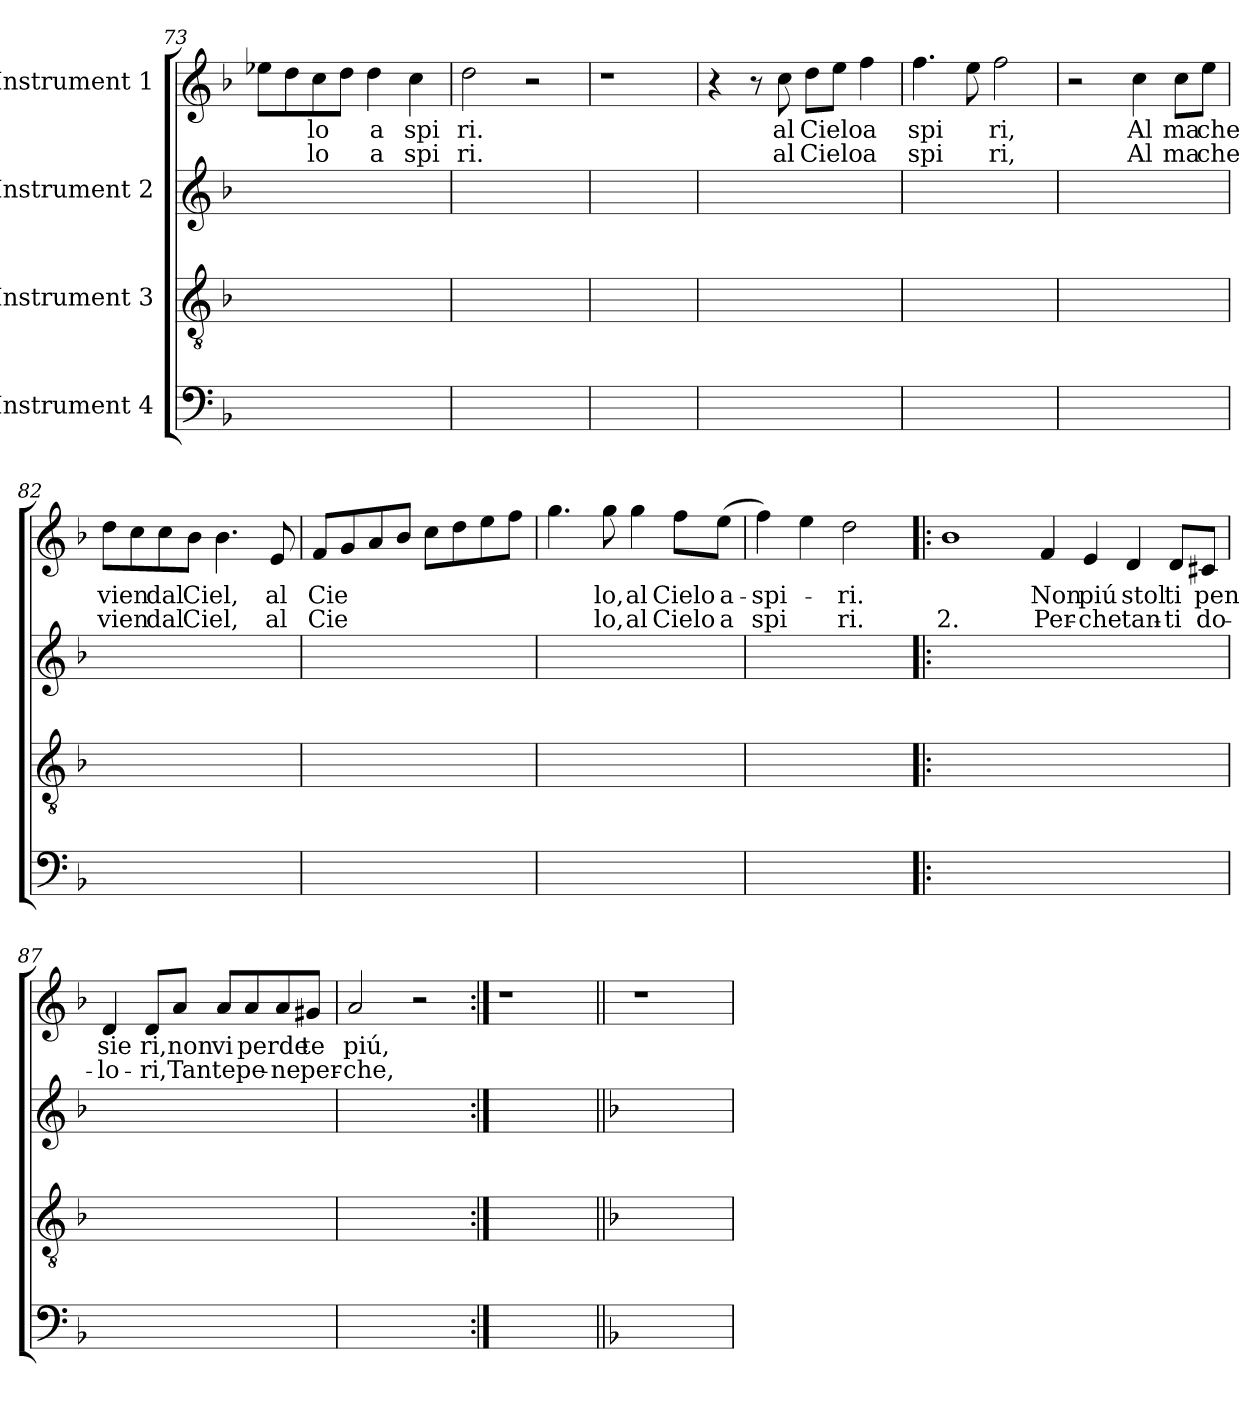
**kern	**kern	**kern	**kern	**text	**text
*part4	*part3	*part2	*part1	*part1	*part1
*staff4	*staff3	*staff2	*staff1	*staff1	*staff1
*I"Instrument 4	*I"Instrument 3	*I"Instrument 2	*I"Instrument 1	*	*
!!LO:PB:g=z
*clefF4	*clefGv2	*clefG2	*clefG2	*	*
*k[b-]	*k[b-]	*k[b-]	*k[b-]	*	*
*F:	*F:	*F:	*F:	*	*
=73	=73	=73	=73	=73	=73
1ryy	1ryy	1ryy	8ee-X\L	.	.
.	.	.	8dd\	.	.
!	!	!	!	!LO:LY:b	!LO:LY:b
.	.	.	8cc\	lo	lo
.	.	.	8dd\J	.	.
!	!	!	!	!LO:LY:b	!LO:LY:b
.	.	.	4dd\	a	a
!	!	!	!	!LO:LY:b	!LO:LY:b
.	.	.	4cc\	spi	spi
!!LO:LB:g=z
=74	=74	=74	=74	=74	=74
!	!	!	!	!LO:LY:b	!LO:LY:b
1ryy	1ryy	1ryy	2dd\	ri.	ri.
.	.	.	2r	.	.
=75	=75	=75	=75	=75	=75
1ryy	1ryy	1ryy	1r	.	.
=76	=76	=76	=76	=76	=76
1ryy	1ryy	1ryy	1r	.	.
=77	=77	=77	=77	=77	=77
1ryy	1ryy	1ryy	1r	.	.
=78	=78	=78	=78	=78	=78
1ryy	1ryy	1ryy	1r	.	.
=79	=79	=79	=79	=79	=79
1ryy	1ryy	1ryy	4r	.	.
.	.	.	8r	.	.
!	!	!	!	!LO:LY:b	!LO:LY:b
.	.	.	8cc\	al	al
!	!	!	!	!LO:LY:b	!LO:LY:b
.	.	.	8dd\L	Cielo	Cielo
.	.	.	8ee\J	.	.
!	!	!	!	!LO:LY:b	!LO:LY:b
.	.	.	4ff\	a	a
=80	=80	=80	=80	=80	=80
!	!	!	!	!LO:LY:b	!LO:LY:b
1ryy	1ryy	1ryy	4.ff\	spi	spi
.	.	.	8ee\	.	.
!	!	!	!	!LO:LY:b	!LO:LY:b
.	.	.	2ff\	ri,	ri,
!!LO:LB:g=z
=81	=81	=81	=81	=81	=81
1ryy	1ryy	1ryy	2r	.	.
!	!	!	!	!LO:LY:b	!LO:LY:b
.	.	.	4cc\	Al	Al
!	!	!	!	!LO:LY:b	!LO:LY:b
.	.	.	8cc\L	ma	ma
!	!	!	!	!LO:LY:b	!LO:LY:b
.	.	.	8ee\J	che	che
!!LO:LB:g=z
=82	=82	=82	=82	=82	=82
!	!	!	!	!LO:LY:b	!LO:LY:b
1ryy	1ryy	1ryy	8dd\L	vien	vien
.	.	.	8cc\	.	.
!	!	!	!	!LO:LY:b	!LO:LY:b
.	.	.	8cc\	dal	dal
!	!	!	!	!LO:LY:b	!LO:LY:b
.	.	.	8b-\J	Ciel,	Ciel,
.	.	.	4.b-\	.	.
!	!	!	!	!LO:LY:b	!LO:LY:b
.	.	.	8e/	al	al
=83	=83	=83	=83	=83	=83
!	!	!	!	!LO:LY:b	!LO:LY:b
1ryy	1ryy	1ryy	8f/L	Cie	- Cie
.	.	.	8g/	.	.
.	.	.	8a/	.	.
.	.	.	8b-/J	.	.
.	.	.	8cc\L	.	.
.	.	.	8dd\	.	.
.	.	.	8ee\	.	.
.	.	.	8ff\J	.	.
=84	=84	=84	=84	=84	=84
1ryy	1ryy	1ryy	4.gg\	.	.
!	!	!	!	!LO:LY:b	!LO:LY:b
.	.	.	8gg\	lo,	lo,
!	!	!	!	!LO:LY:b	!LO:LY:b
.	.	.	4gg\	al	al
!	!	!	!	!LO:LY:b	!LO:LY:b
.	.	.	8ff\L	Cielo	Cielo
!	!	!	!	!LO:LY:b	!LO:LY:b
.	.	.	(<8ee\J	a-	-a
=85	=85	=85	=85	=85	=85
!	!	!	!	!LO:LY:b	!LO:LY:b
1ryy	1ryy	1ryy	4ff\)	spi-	-spi
.	.	.	4ee\	.	.
!	!	!	!	!LO:LY:b	!LO:LY:b
.	.	.	2dd\	ri.	ri.
!!LO:PB:g=z
=86!|:	=86!|:	=86!|:	=86!|:	=86!|:	=86!|:
!	!	!	!	!	!LO:LY:b
1ryy	1ryy	1ryy	1b-	.	2.
!	!	!	!	!LO:LY:b	!LO:LY:b
1ryy	1ryy	1ryy	4f/	Non	Per-
!	!	!	!	!LO:LY:b	!LO:LY:b
.	.	.	4e/	-piú	che
!	!	!	!	!LO:LY:b	!LO:LY:b
.	.	.	4d/	stol	tan-
!	!	!	!	!LO:LY:b	!LO:LY:b
.	.	.	8d/L	-ti	ti
!	!	!	!	!LO:LY:b	!LO:LY:b
.	.	.	8c#X/J	pen	do-
=87	=87	=87	=87	=87	=87
!	!	!	!	!LO:LY:b	!LO:LY:b
1ryy	1ryy	1ryy	4d/	-sie	lo-
!	!	!	!	!LO:LY:b	!LO:LY:b
.	.	.	8d/L	-ri,	ri,
!	!	!	!	!LO:LY:b	!LO:LY:b
.	.	.	8a/J	non	Tan
!	!	!	!	!LO:LY:b	!LO:LY:b
.	.	.	8a/L	-vi	te
!	!	!	!	!LO:LY:b	!LO:LY:b
.	.	.	8a/	perde	pe-
!	!	!	!	!	!LO:LY:b
.	.	.	8a/	.	-ne
!	!	!	!	!LO:LY:b	!LO:LY:b
.	.	.	8g#X/J	te	per-
=88	=88	=88	=88	=88	=88
!	!	!	!	!LO:LY:b	!LO:LY:b
1ryy	1ryy	1ryy	2a/	-piú,	che,
.	.	.	2r	.	.
=89:|!	=89:|!	=89:|!	=89:|!	=89:|!	=89:|!
1ryy	1ryy	1ryy	1r	.	.
!!LO:LB:g=z
=90||	=90||	=90||	=90||	=90||	=90||
*	*	*	*k[]	*	*
*	*	*	*C:	*	*
1ryy	1ryy	1ryy	1r	.	.
=	=	=	=	=	=
*-	*-	*-	*-	*-	*-
